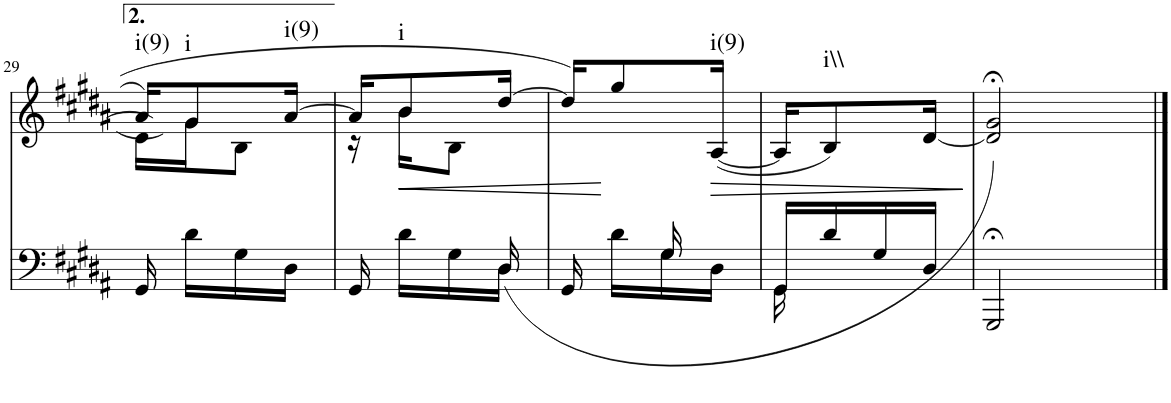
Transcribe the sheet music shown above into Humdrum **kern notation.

**kern	**kern	**dynam	**harte
*part1	*part1	*part1	*part1
*staff2	*staff1	*staff1/2	*
*I"Piano	*	*	*
*I'Pno.	*	*	*
!!LO:PB:g=z
*clefF4	*clefG2	*	*
*k[f#c#g#d#a#]	*k[f#c#g#d#a#]	*	*
*M2/8	*M2/8	*	*
=29	=29	=29	=29
*	*^	*	*
!	!	!	!	!LO:H:kt=i(9)
16GG#/	(16a#/KL	(16d#\LL	.	N
!	!	!	!	!LO:H:kt=i
16d#\LL	8g#/)	16g#\J)	.	N
16G#\	.	8B\J	.	.
!	!	!	!	!LO:H:kt=i(9)
16D#\JJ	[16a#/Jk	.	.	N
=30	=30	=30	=30	=30
*^	*	*	*	*
16GG#/	8.ryy	16a#/KL]	16r	.	.
!	!	!	!	!LO:HP:b	!LO:H:kt=i
16d#\LL	.	8b/	16b\KL	<	N
16G#\	.	.	8B\J	.	.
16D#\JJ	(16D#/	[16dd#/Jk	.	.	.
*	*	*v	*v	*	*
=31	=31	=31	=31	=31
16GG#/	8ryy	16dd#/KL]	.	.
16d#\LL	.	8gg#/	[	.
16G#\	16G#/	.	.	.
!	!	!	!LO:HP:b	!LO:H:kt=i(9)
16D#\JJ	16ryy	([16A#/Jk	>	N
=32	=32	=32	=32	=32
16GG#/LL	16GG#\	16A#/KL]	.	.
!	!	!	!	!LO:H:kt=i\\
16d#/	8.ryy	8B/)	.	N
16G#/	.	.	.	.
16D#/JJ	.	[16d#/Jk	.	.
*v	*v	*	*	*
.	.	]	.
=33	=33	=33	=33
[4GGG#/	4d#/_ [4g#/)	.	.
4ryy	4ryy	.	.
==34	==34	==34	==34
4GGG#;</]	4d#/];< 4g#/];<	.	.
=	=	=	=
*-	*-	*-	*-
